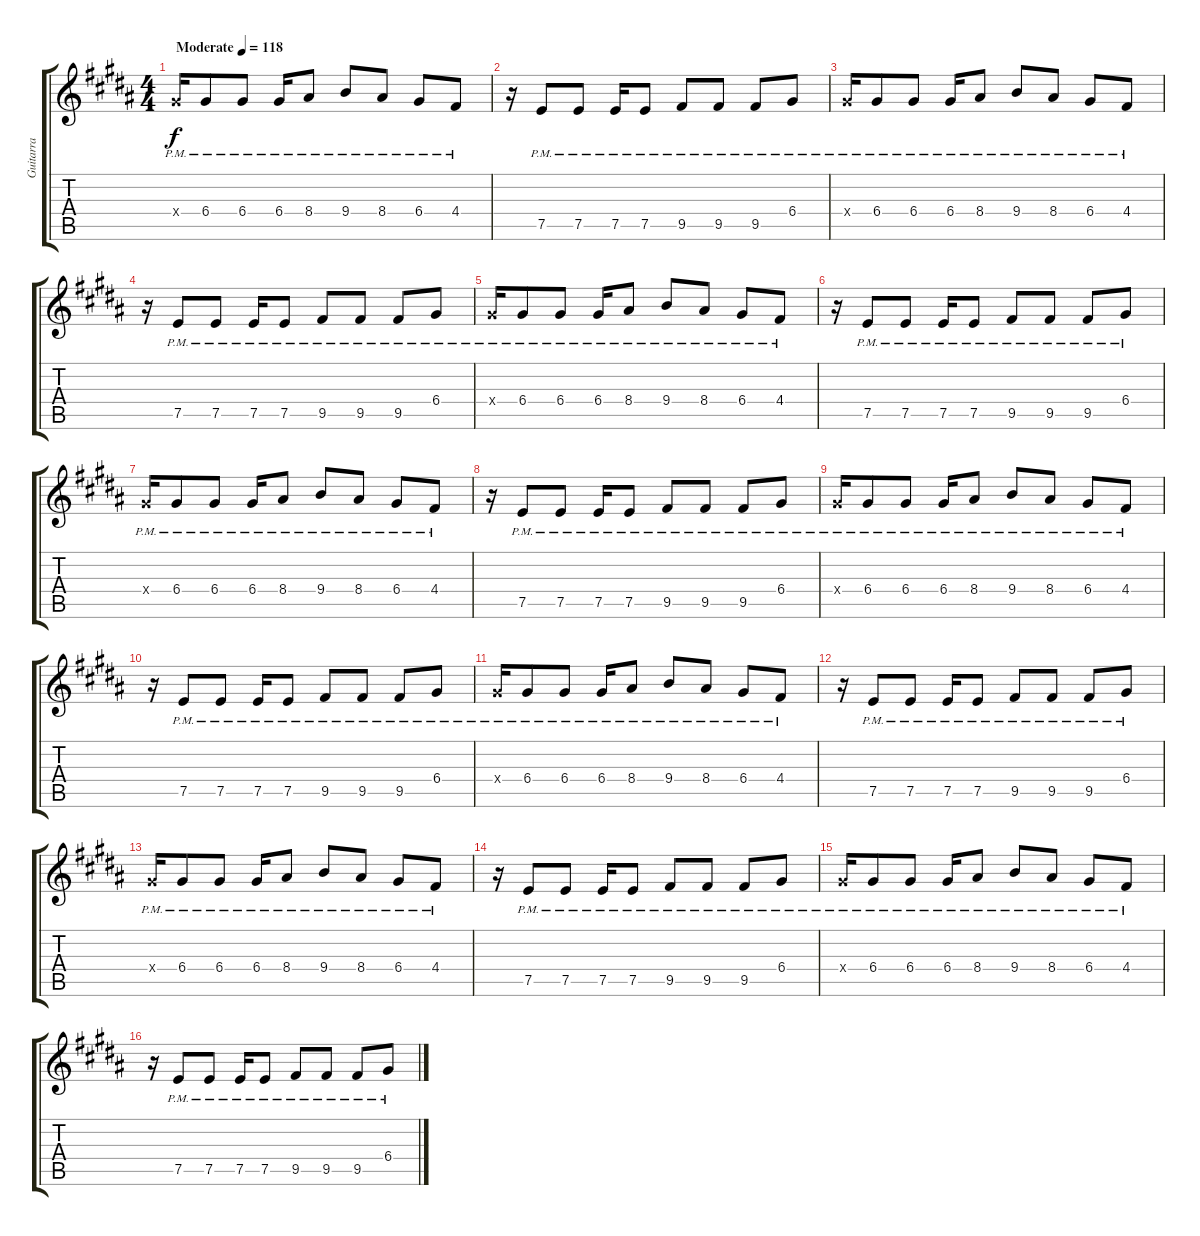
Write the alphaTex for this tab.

\track ("Guitarra" "Guitarra") {instrument electricguitarmuted}
\staff {score tabs}
\tuning (E4 B3 G3 D3 A2 E2) {hide}
\ts (4 4)
\tempo (118 "Moderate")
\clef g2
\ks b
6.4{pm x}.16{dy f instrument electricguitarmuted} 6.4{pm}.8 6.4{pm}.8 6.4{pm}.16 8.4{pm}.8 9.4{pm}.8 8.4{pm}.8 6.4{pm}.8 4.4{pm}.8 |
r.16 7.5{pm}.8 7.5{pm}.8 7.5{pm}.16 7.5{pm}.8 9.5{pm}.8 9.5{pm}.8 9.5{pm}.8 6.4{pm}.8 |
6.4{pm x}.16 6.4{pm}.8 6.4{pm}.8 6.4{pm}.16 8.4{pm}.8 9.4{pm}.8 8.4{pm}.8 6.4{pm}.8 4.4{pm}.8 |
r.16 7.5{pm}.8 7.5{pm}.8 7.5{pm}.16 7.5{pm}.8 9.5{pm}.8 9.5{pm}.8 9.5{pm}.8 6.4{pm}.8 |
6.4{pm x}.16 6.4{pm}.8 6.4{pm}.8 6.4{pm}.16 8.4{pm}.8 9.4{pm}.8 8.4{pm}.8 6.4{pm}.8 4.4{pm}.8 |
r.16 7.5{pm}.8 7.5{pm}.8 7.5{pm}.16 7.5{pm}.8 9.5{pm}.8 9.5{pm}.8 9.5{pm}.8 6.4{pm}.8 |
6.4{pm x}.16 6.4{pm}.8 6.4{pm}.8 6.4{pm}.16 8.4{pm}.8 9.4{pm}.8 8.4{pm}.8 6.4{pm}.8 4.4{pm}.8 |
r.16 7.5{pm}.8 7.5{pm}.8 7.5{pm}.16 7.5{pm}.8 9.5{pm}.8 9.5{pm}.8 9.5{pm}.8 6.4{pm}.8 |
6.4{pm x}.16 6.4{pm}.8 6.4{pm}.8 6.4{pm}.16 8.4{pm}.8 9.4{pm}.8 8.4{pm}.8 6.4{pm}.8 4.4{pm}.8 |
r.16 7.5{pm}.8 7.5{pm}.8 7.5{pm}.16 7.5{pm}.8 9.5{pm}.8 9.5{pm}.8 9.5{pm}.8 6.4{pm}.8 |
6.4{pm x}.16 6.4{pm}.8 6.4{pm}.8 6.4{pm}.16 8.4{pm}.8 9.4{pm}.8 8.4{pm}.8 6.4{pm}.8 4.4{pm}.8 |
r.16 7.5{pm}.8 7.5{pm}.8 7.5{pm}.16 7.5{pm}.8 9.5{pm}.8 9.5{pm}.8 9.5{pm}.8 6.4{pm}.8 |
6.4{pm x}.16 6.4{pm}.8 6.4{pm}.8 6.4{pm}.16 8.4{pm}.8 9.4{pm}.8 8.4{pm}.8 6.4{pm}.8 4.4{pm}.8 |
r.16 7.5{pm}.8 7.5{pm}.8 7.5{pm}.16 7.5{pm}.8 9.5{pm}.8 9.5{pm}.8 9.5{pm}.8 6.4{pm}.8 |
6.4{pm x}.16 6.4{pm}.8 6.4{pm}.8 6.4{pm}.16 8.4{pm}.8 9.4{pm}.8 8.4{pm}.8 6.4{pm}.8 4.4{pm}.8 |
r.16 7.5{pm}.8 7.5{pm}.8 7.5{pm}.16 7.5{pm}.8 9.5{pm}.8 9.5{pm}.8 9.5{pm}.8 6.4{pm}.8
